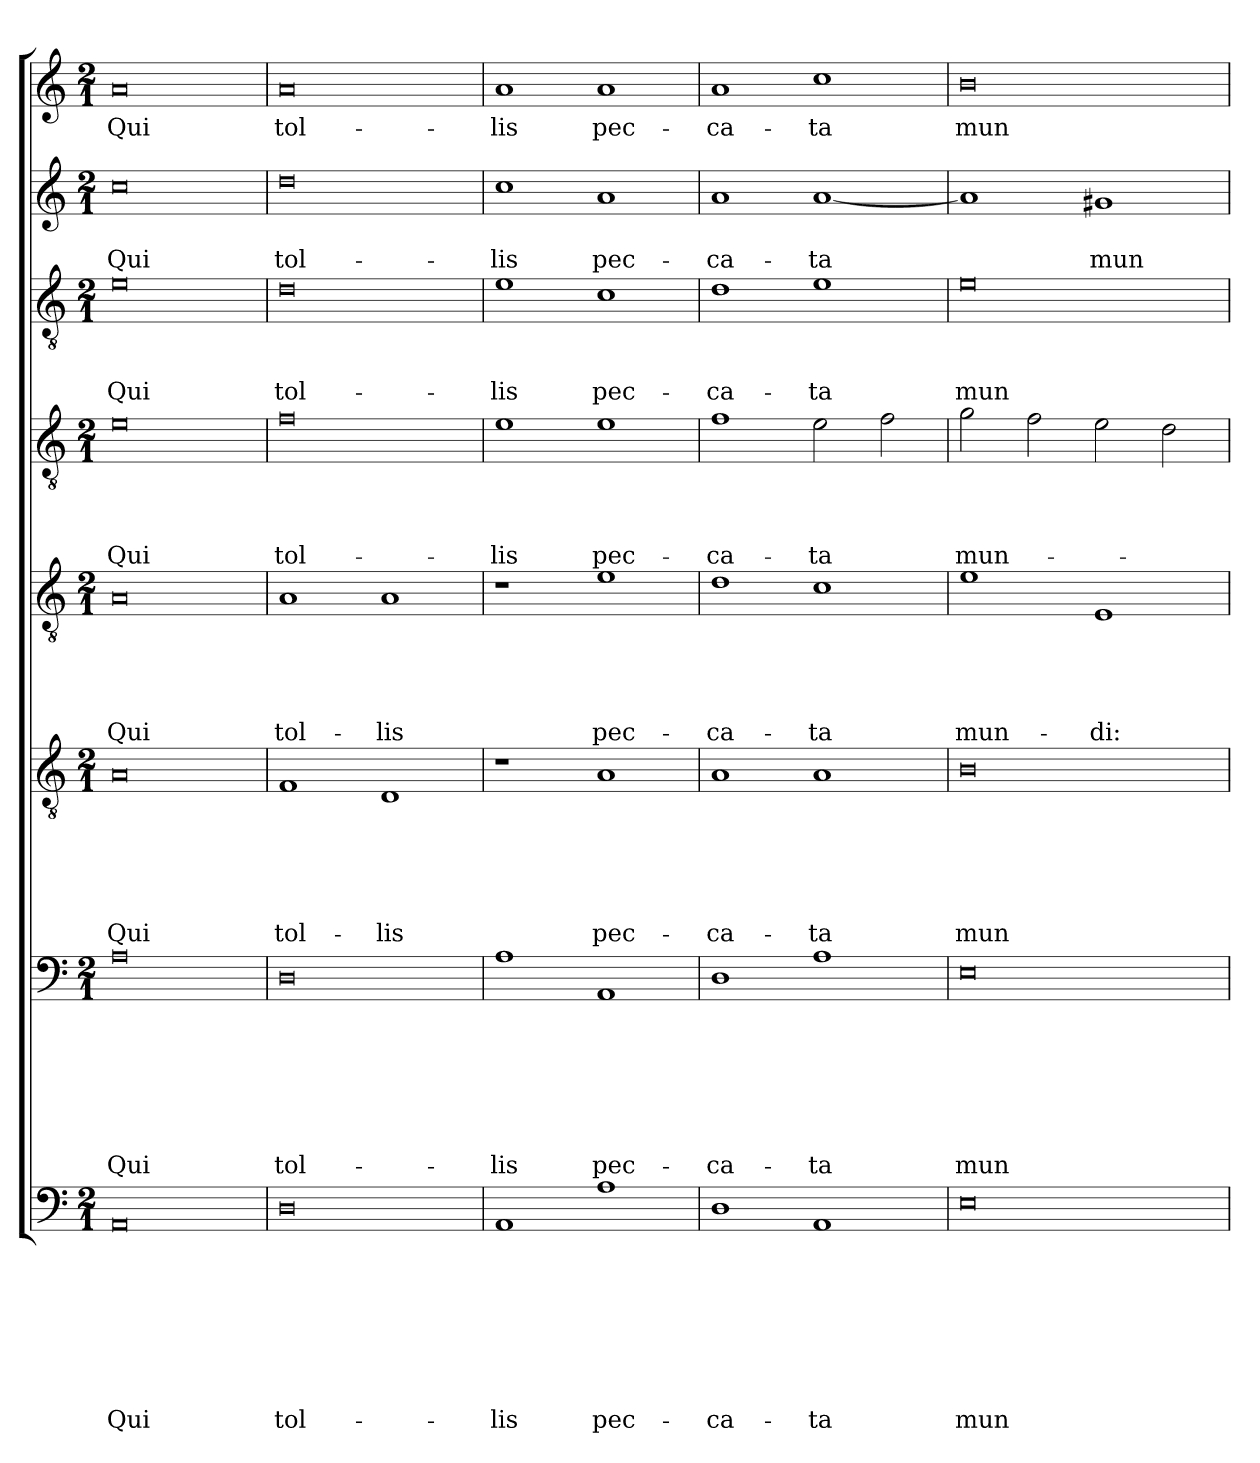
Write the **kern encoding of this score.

**kern	**text	**text	**text	**text	**text	**text	**text	**text	**kern	**text	**text	**text	**text	**text	**text	**text	**kern	**text	**text	**text	**text	**text	**text	**kern	**text	**text	**text	**text	**text	**kern	**text	**text	**text	**text	**kern	**text	**text	**text	**kern	**text	**text	**kern	**text
*part8	*part8	*part8	*part8	*part8	*part8	*part8	*part8	*part8	*part7	*part7	*part7	*part7	*part7	*part7	*part7	*part7	*part6	*part6	*part6	*part6	*part6	*part6	*part6	*part5	*part5	*part5	*part5	*part5	*part5	*part4	*part4	*part4	*part4	*part4	*part3	*part3	*part3	*part3	*part2	*part2	*part2	*part1	*part1
*staff8	*staff8	*staff8	*staff8	*staff8	*staff8	*staff8	*staff8	*staff8	*staff7	*staff7	*staff7	*staff7	*staff7	*staff7	*staff7	*staff7	*staff6	*staff6	*staff6	*staff6	*staff6	*staff6	*staff6	*staff5	*staff5	*staff5	*staff5	*staff5	*staff5	*staff4	*staff4	*staff4	*staff4	*staff4	*staff3	*staff3	*staff3	*staff3	*staff2	*staff2	*staff2	*staff1	*staff1
*clefF4	*	*	*	*	*	*	*	*	*clefF4	*	*	*	*	*	*	*	*clefGv2	*	*	*	*	*	*	*clefGv2	*	*	*	*	*	*clefGv2	*	*	*	*	*clefGv2	*	*	*	*clefG2	*	*	*clefG2	*
*k[]	*	*	*	*	*	*	*	*	*k[]	*	*	*	*	*	*	*	*k[]	*	*	*	*	*	*	*k[]	*	*	*	*	*	*k[]	*	*	*	*	*k[]	*	*	*	*k[]	*	*	*k[]	*
*C:	*	*	*	*	*	*	*	*	*C:	*	*	*	*	*	*	*	*C:	*	*	*	*	*	*	*C:	*	*	*	*	*	*C:	*	*	*	*	*C:	*	*	*	*C:	*	*	*C:	*
*M2/1	*	*	*	*	*	*	*	*	*M2/1	*	*	*	*	*	*	*	*M2/1	*	*	*	*	*	*	*M2/1	*	*	*	*	*	*M2/1	*	*	*	*	*M2/1	*	*	*	*M2/1	*	*	*M2/1	*
=1	=1	=1	=1	=1	=1	=1	=1	=1	=1	=1	=1	=1	=1	=1	=1	=1	=1	=1	=1	=1	=1	=1	=1	=1	=1	=1	=1	=1	=1	=1	=1	=1	=1	=1	=1	=1	=1	=1	=1	=1	=1	=1	=1
!	!	!	!	!	!	!	!	!LO:LY:b	!	!	!	!	!	!	!	!LO:LY:b	!	!	!	!	!	!	!LO:LY:b	!	!	!	!	!	!LO:LY:b	!	!	!	!	!LO:LY:b	!	!	!	!LO:LY:b	!	!	!LO:LY:b	!	!LO:LY:b
0AA	.	.	.	.	.	.	.	Qui	0A	.	.	.	.	.	.	Qui	0A	.	.	.	.	.	Qui	0A	.	.	.	.	Qui	0e	.	.	.	Qui	0e	.	.	Qui	0cc	.	Qui	0a	Qui
=2	=2	=2	=2	=2	=2	=2	=2	=2	=2	=2	=2	=2	=2	=2	=2	=2	=2	=2	=2	=2	=2	=2	=2	=2	=2	=2	=2	=2	=2	=2	=2	=2	=2	=2	=2	=2	=2	=2	=2	=2	=2	=2	=2
!	!	!	!	!	!	!	!	!LO:LY:b	!	!	!	!	!	!	!	!LO:LY:b	!	!	!	!	!	!	!LO:LY:b	!	!	!	!	!	!LO:LY:b	!	!	!	!	!LO:LY:b	!	!	!	!LO:LY:b	!	!	!LO:LY:b	!	!LO:LY:b
0D	.	.	.	.	.	.	.	tol-	0D	.	.	.	.	.	.	tol-	1F	.	.	.	.	.	tol-	1A	.	.	.	.	tol-	0f	.	.	.	tol-	0d	.	.	tol-	0dd	.	tol-	0a	tol-
!	!	!	!	!	!	!	!	!	!	!	!	!	!	!	!	!	!	!	!	!	!	!	!LO:LY:b	!	!	!	!	!	!LO:LY:b	!	!	!	!	!	!	!	!	!	!	!	!	!	!
.	.	.	.	.	.	.	.	.	.	.	.	.	.	.	.	.	1D	.	.	.	.	.	-lis	1A	.	.	.	.	-lis	.	.	.	.	.	.	.	.	.	.	.	.	.	.
=3	=3	=3	=3	=3	=3	=3	=3	=3	=3	=3	=3	=3	=3	=3	=3	=3	=3	=3	=3	=3	=3	=3	=3	=3	=3	=3	=3	=3	=3	=3	=3	=3	=3	=3	=3	=3	=3	=3	=3	=3	=3	=3	=3
!	!	!	!	!	!	!	!	!LO:LY:b	!	!	!	!	!	!	!	!LO:LY:b	!	!	!	!	!	!	!	!	!	!	!	!	!	!	!	!	!	!LO:LY:b	!	!	!	!LO:LY:b	!	!	!LO:LY:b	!	!LO:LY:b
1AA	.	.	.	.	.	.	.	-lis	1A	.	.	.	.	.	.	-lis	1r	.	.	.	.	.	.	1r	.	.	.	.	.	1e	.	.	.	-lis	1e	.	.	-lis	1cc	.	-lis	1a	-lis
!	!	!	!	!	!	!	!	!LO:LY:b	!	!	!	!	!	!	!	!LO:LY:b	!	!	!	!	!	!	!LO:LY:b	!	!	!	!	!	!LO:LY:b	!	!	!	!	!LO:LY:b	!	!	!	!LO:LY:b	!	!	!LO:LY:b	!	!LO:LY:b
1A	.	.	.	.	.	.	.	pec-	1AA	.	.	.	.	.	.	pec-	1A	.	.	.	.	.	pec-	1e	.	.	.	.	pec-	1e	.	.	.	pec-	1c	.	.	pec-	1a	.	pec-	1a	pec-
=4	=4	=4	=4	=4	=4	=4	=4	=4	=4	=4	=4	=4	=4	=4	=4	=4	=4	=4	=4	=4	=4	=4	=4	=4	=4	=4	=4	=4	=4	=4	=4	=4	=4	=4	=4	=4	=4	=4	=4	=4	=4	=4	=4
!	!	!	!	!	!	!	!	!LO:LY:b	!	!	!	!	!	!	!	!LO:LY:b	!	!	!	!	!	!	!LO:LY:b	!	!	!	!	!	!LO:LY:b	!	!	!	!	!LO:LY:b	!	!	!	!LO:LY:b	!	!	!LO:LY:b	!	!LO:LY:b
1D	.	.	.	.	.	.	.	-ca-	1D	.	.	.	.	.	.	-ca-	1A	.	.	.	.	.	-ca-	1d	.	.	.	.	-ca-	1f	.	.	.	-ca-	1d	.	.	-ca-	1a	.	-ca-	1a	-ca-
!	!	!	!	!	!	!	!	!LO:LY:b	!	!	!	!	!	!	!	!LO:LY:b	!	!	!	!	!	!	!LO:LY:b	!	!	!	!	!	!LO:LY:b	!	!	!	!	!LO:LY:b	!	!	!	!LO:LY:b	!	!	!LO:LY:b	!	!LO:LY:b
1AA	.	.	.	.	.	.	.	-ta	1A	.	.	.	.	.	.	-ta	1A	.	.	.	.	.	-ta	1c	.	.	.	.	-ta	2e\	.	.	.	-ta	1e	.	.	-ta	[1a	.	-ta	1cc	-ta
.	.	.	.	.	.	.	.	.	.	.	.	.	.	.	.	.	.	.	.	.	.	.	.	.	.	.	.	.	.	2f\	.	.	.	.	.	.	.	.	.	.	.	.	.
=5	=5	=5	=5	=5	=5	=5	=5	=5	=5	=5	=5	=5	=5	=5	=5	=5	=5	=5	=5	=5	=5	=5	=5	=5	=5	=5	=5	=5	=5	=5	=5	=5	=5	=5	=5	=5	=5	=5	=5	=5	=5	=5	=5
!	!	!	!	!	!	!	!	!LO:LY:b	!	!	!	!	!	!	!	!LO:LY:b	!	!	!	!	!	!	!LO:LY:b	!	!	!	!	!	!LO:LY:b	!	!	!	!	!LO:LY:b	!	!	!	!LO:LY:b	!	!	!	!	!LO:LY:b
0E	.	.	.	.	.	.	.	mun-	0E	.	.	.	.	.	.	mun-	0B	.	.	.	.	.	mun-	1e	.	.	.	.	mun-	2g\	.	.	.	mun-	0e	.	.	mun-	1a]	.	.	0b	mun-
.	.	.	.	.	.	.	.	.	.	.	.	.	.	.	.	.	.	.	.	.	.	.	.	.	.	.	.	.	.	2f\	.	.	.	.	.	.	.	.	.	.	.	.	.
!	!	!	!	!	!	!	!	!	!	!	!	!	!	!	!	!	!	!	!	!	!	!	!	!	!	!	!	!	!LO:LY:b	!	!	!	!	!	!	!	!	!	!	!	!LO:LY:b	!	!
.	.	.	.	.	.	.	.	.	.	.	.	.	.	.	.	.	.	.	.	.	.	.	.	1E	.	.	.	.	-di:	2e\	.	.	.	.	.	.	.	.	1g#X	.	mun-	.	.
.	.	.	.	.	.	.	.	.	.	.	.	.	.	.	.	.	.	.	.	.	.	.	.	.	.	.	.	.	.	2d\	.	.	.	.	.	.	.	.	.	.	.	.	.
=	=	=	=	=	=	=	=	=	=	=	=	=	=	=	=	=	=	=	=	=	=	=	=	=	=	=	=	=	=	=	=	=	=	=	=	=	=	=	=	=	=	=	=
*-	*-	*-	*-	*-	*-	*-	*-	*-	*-	*-	*-	*-	*-	*-	*-	*-	*-	*-	*-	*-	*-	*-	*-	*-	*-	*-	*-	*-	*-	*-	*-	*-	*-	*-	*-	*-	*-	*-	*-	*-	*-	*-	*-
